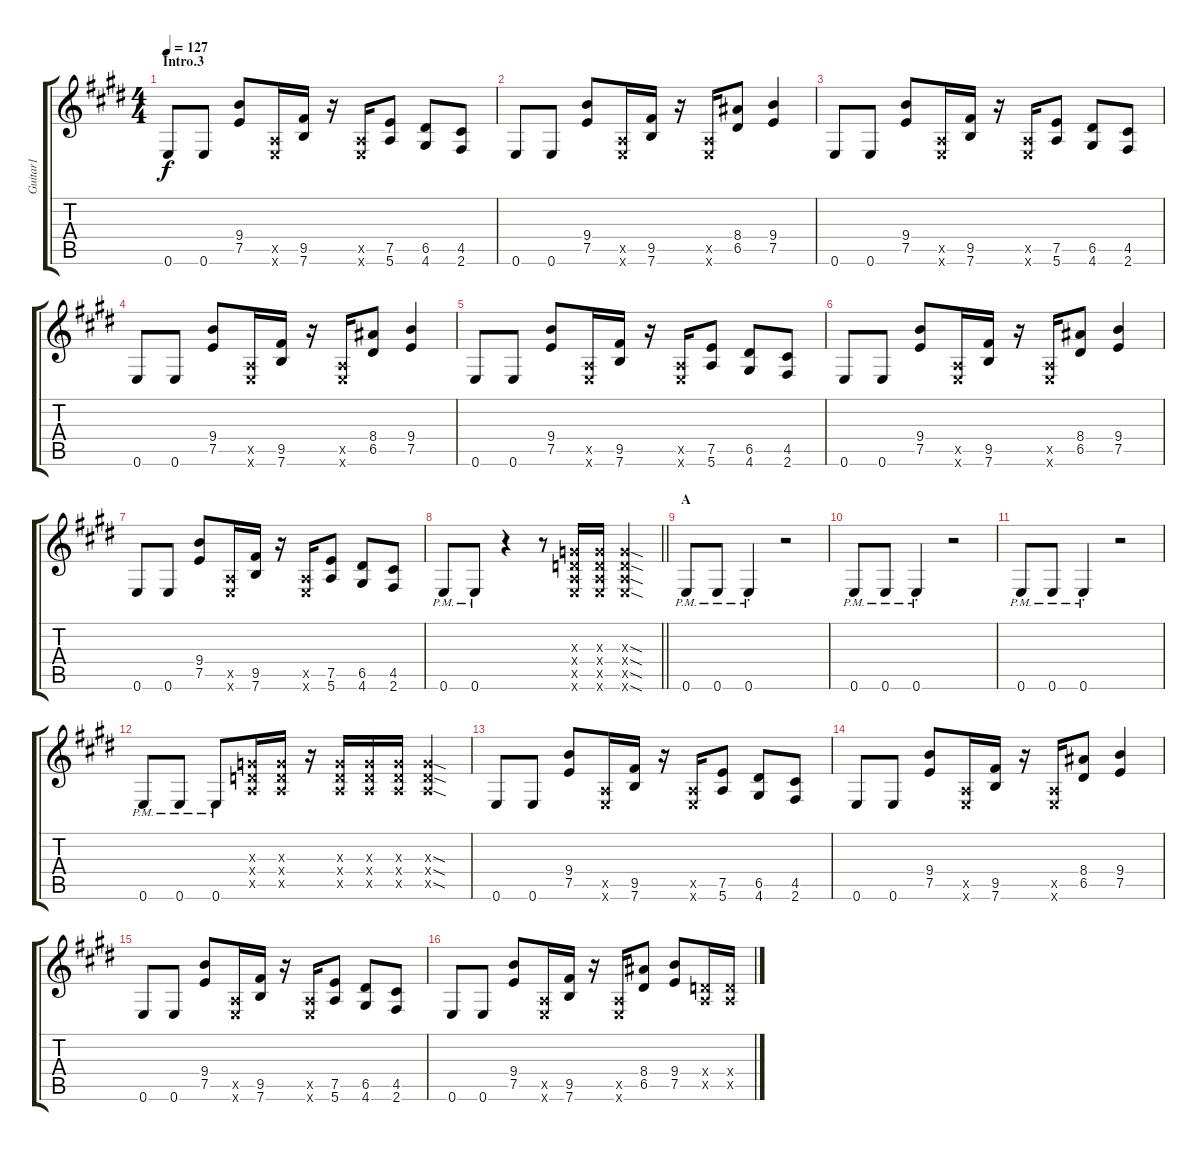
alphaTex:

\track ("Guitar1" "Guitar1") {instrument distortionguitar}
\staff {score tabs}
\tuning (E4 B3 G3 D3 A2 E2) {hide}
\ts (4 4)
\section ("" "Intro.3")
\tempo 127
\clef g2
\ks e
0.6.8{dy f} 0.6.8 (9.4 7.5).8 (0.5{x} 0.6{x}).16 (9.5 7.6).16 r.16 (0.5{x} 0.6{x}).16 (7.5 5.6).8 (6.5 4.6).8 (4.5 2.6).8 |
0.6.8 0.6.8 (9.4 7.5).8 (0.5{x} 0.6{x}).16 (9.5 7.6).16 r.16 (0.5{x} 0.6{x}).16 (8.4 6.5).8 (9.4 7.5).4 |
0.6.8 0.6.8 (9.4 7.5).8 (0.5{x} 0.6{x}).16 (9.5 7.6).16 r.16 (0.5{x} 0.6{x}).16 (7.5 5.6).8 (6.5 4.6).8 (4.5 2.6).8 |
0.6.8 0.6.8 (9.4 7.5).8 (0.5{x} 0.6{x}).16 (9.5 7.6).16 r.16 (0.5{x} 0.6{x}).16 (8.4 6.5).8 (9.4 7.5).4 |
0.6.8 0.6.8 (9.4 7.5).8 (0.5{x} 0.6{x}).16 (9.5 7.6).16 r.16 (0.5{x} 0.6{x}).16 (7.5 5.6).8 (6.5 4.6).8 (4.5 2.6).8 |
0.6.8 0.6.8 (9.4 7.5).8 (0.5{x} 0.6{x}).16 (9.5 7.6).16 r.16 (0.5{x} 0.6{x}).16 (8.4 6.5).8 (9.4 7.5).4 |
0.6.8 0.6.8 (9.4 7.5).8 (0.5{x} 0.6{x}).16 (9.5 7.6).16 r.16 (0.5{x} 0.6{x}).16 (7.5 5.6).8 (6.5 4.6).8 (4.5 2.6).8 |
\barLineRight lightlight
0.6{pm}.8 0.6{pm}.8 r.4 r.8 (0.3{x} 0.4{x} 0.5{x} 0.6{x}).16 (0.3{x} 0.4{x} 0.5{x} 0.6{x}).16 (0.3{sod x} 0.4{sod x} 0.5{sod x} 0.6{sod x}).4 |
\section ("" "A")
0.6{pm}.8 0.6{pm}.8 0.6{pm st}.4 r.2 |
0.6{pm}.8 0.6{pm}.8 0.6{pm st}.4 r.2 |
0.6{pm}.8 0.6{pm}.8 0.6{pm st}.4 r.2 |
0.6{pm}.8 0.6{pm}.8 0.6{pm}.8 (0.3{x} 0.4{x} 0.5{x}).16 (0.3{x} 0.4{x} 0.5{x}).16 r.16 (0.3{x} 0.4{x} 0.5{x}).16 (0.3{x} 0.4{x} 0.5{x}).16 (0.3{x} 0.4{x} 0.5{x}).16 (0.3{sod x} 0.4{sod x} 0.5{sod x}).4 |
0.6.8 0.6.8 (9.4 7.5).8 (0.5{x} 0.6{x}).16 (9.5 7.6).16 r.16 (0.5{x} 0.6{x}).16 (7.5 5.6).8 (6.5 4.6).8 (4.5 2.6).8 |
0.6.8 0.6.8 (9.4 7.5).8 (0.5{x} 0.6{x}).16 (9.5 7.6).16 r.16 (0.5{x} 0.6{x}).16 (8.4 6.5).8 (9.4 7.5).4 |
0.6.8 0.6.8 (9.4 7.5).8 (0.5{x} 0.6{x}).16 (9.5 7.6).16 r.16 (0.5{x} 0.6{x}).16 (7.5 5.6).8 (6.5 4.6).8 (4.5 2.6).8 |
0.6.8 0.6.8 (9.4 7.5).8 (0.5{x} 0.6{x}).16 (9.5 7.6).16 r.16 (0.5{x} 0.6{x}).16 (8.4 6.5).8 (9.4 7.5).8 (0.4{x} 0.5{x}).16 (0.4{x} 0.5{x}).16
